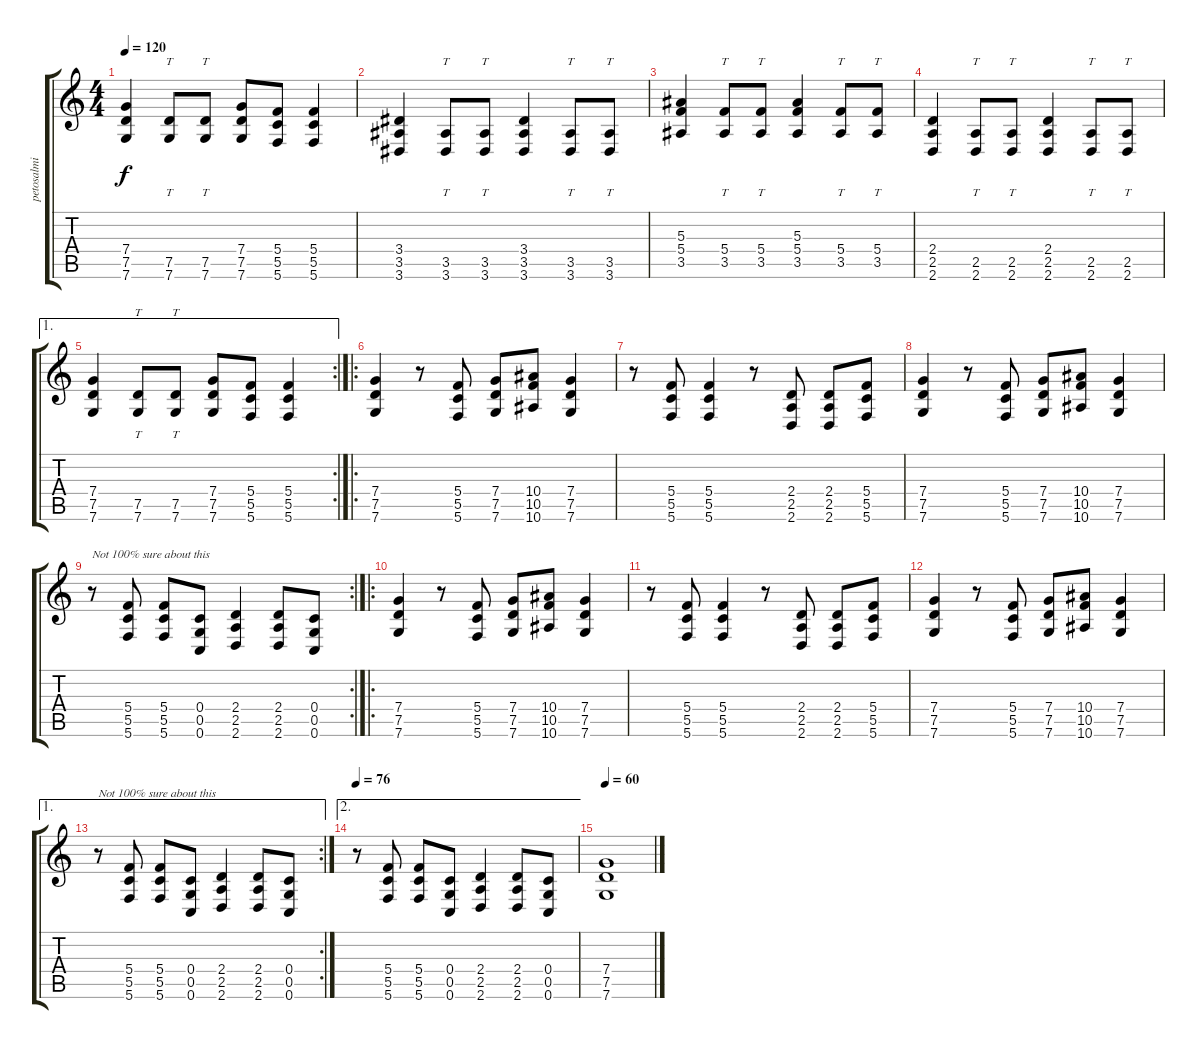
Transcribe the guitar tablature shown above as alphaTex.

\track ("petosalmi" "petosalmi") {instrument distortionguitar}
\staff {score tabs}
\tuning (D4 A3 F3 C3 G2 C2) {hide}
\ts (4 4)
\tempo 120
\clef g2
\ks c
(7.4 7.5 7.6).4{dy f} (7.5 7.6).8{tt} (7.5 7.6).8{tt} (7.4 7.5 7.6).8 (5.4 5.5 5.6).8 (5.4 5.5 5.6).4 |
(3.4 3.5 3.6).4 (3.5 3.6).8{tt} (3.5 3.6).8{tt} (3.4 3.5 3.6).4 (3.5 3.6).8{tt} (3.5 3.6).8{tt} |
(5.3 5.4 3.5).4 (5.4 3.5).8{tt} (5.4 3.5).8{tt} (5.3 5.4 3.5).4 (5.4 3.5).8{tt} (5.4 3.5).8{tt} |
(2.4 2.5 2.6).4 (2.5 2.6).8{tt} (2.5 2.6).8{tt} (2.4 2.5 2.6).4 (2.5 2.6).8{tt} (2.5 2.6).8{tt} |
\ae 1
\rc 2
(7.4 7.5 7.6).4 (7.5 7.6).8{tt} (7.5 7.6).8{tt} (7.4 7.5 7.6).8 (5.4 5.5 5.6).8 (5.4 5.5 5.6).4 |
\ro
(7.4 7.5 7.6).4 r.8 (5.4 5.5 5.6).8 (7.4 7.5 7.6).8 (10.4 10.5 10.6).8 (7.4 7.5 7.6).4 |
r.8 (5.4 5.5 5.6).8 (5.4 5.5 5.6).4 r.8 (2.4 2.5 2.6).8 (2.4 2.5 2.6).8 (5.4 5.5 5.6).8 |
(7.4 7.5 7.6).4 r.8 (5.4 5.5 5.6).8 (7.4 7.5 7.6).8 (10.4 10.5 10.6).8 (7.4 7.5 7.6).4 |
\rc 2
r.8{txt "Not 100% sure about this"} (5.4 5.5 5.6).8 (5.4 5.5 5.6).8 (0.4 0.5 0.6).8 (2.4 2.5 2.6).4 (2.4 2.5 2.6).8 (0.4 0.5 0.6).8 |
\ro
(7.4 7.5 7.6).4 r.8 (5.4 5.5 5.6).8 (7.4 7.5 7.6).8 (10.4 10.5 10.6).8 (7.4 7.5 7.6).4 |
r.8 (5.4 5.5 5.6).8 (5.4 5.5 5.6).4 r.8 (2.4 2.5 2.6).8 (2.4 2.5 2.6).8 (5.4 5.5 5.6).8 |
(7.4 7.5 7.6).4 r.8 (5.4 5.5 5.6).8 (7.4 7.5 7.6).8 (10.4 10.5 10.6).8 (7.4 7.5 7.6).4 |
\ae 1
\rc 2
r.8{txt "Not 100% sure about this"} (5.4 5.5 5.6).8 (5.4 5.5 5.6).8 (0.4 0.5 0.6).8 (2.4 2.5 2.6).4 (2.4 2.5 2.6).8 (0.4 0.5 0.6).8 |
\ae 2
\tempo 76
r.8 (5.4 5.5 5.6).8 (5.4 5.5 5.6).8 (0.4 0.5 0.6).8 (2.4 2.5 2.6).4 (2.4 2.5 2.6).8 (0.4 0.5 0.6).8 |
\tempo 60
(7.4 7.5 7.6).1{volume 0}
